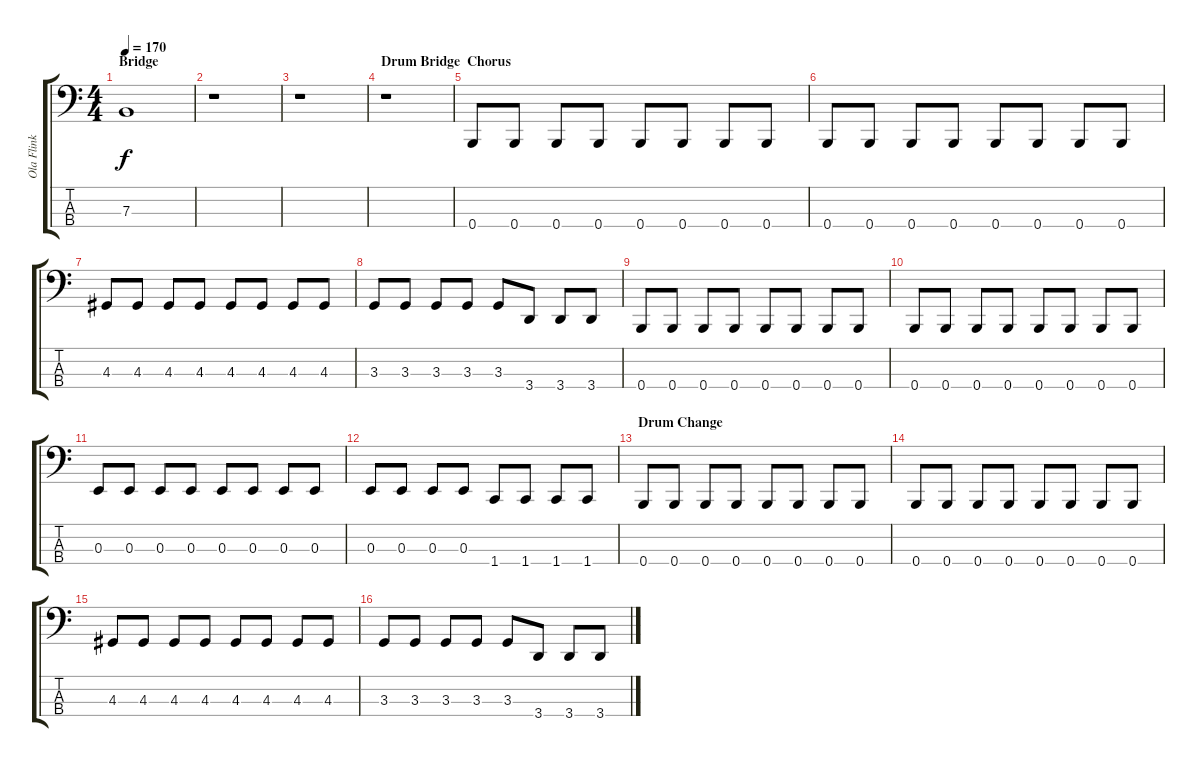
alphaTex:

\track ("Ola Flink -Bass-" "Ola Flink ") {instrument electricbasspick}
\staff {score tabs}
\tuning (Eb2 A1 E1 B0) {hide}
\ts (4 4)
\section ("" "Bridge")
\tempo 170
\clef f4
\ks c
7.3.1{dy f} |
r.1 |
r.1 |
\section ("" "Drum Bridge")
r.1 |
\section ("" "Chorus")
0.4.8 0.4.8 0.4.8 0.4.8 0.4.8 0.4.8 0.4.8 0.4.8 |
0.4.8 0.4.8 0.4.8 0.4.8 0.4.8 0.4.8 0.4.8 0.4.8 |
4.3.8 4.3.8 4.3.8 4.3.8 4.3.8 4.3.8 4.3.8 4.3.8 |
3.3.8 3.3.8 3.3.8 3.3.8 3.3.8 3.4.8 3.4.8 3.4.8 |
0.4.8 0.4.8 0.4.8 0.4.8 0.4.8 0.4.8 0.4.8 0.4.8 |
0.4.8 0.4.8 0.4.8 0.4.8 0.4.8 0.4.8 0.4.8 0.4.8 |
0.3.8 0.3.8 0.3.8 0.3.8 0.3.8 0.3.8 0.3.8 0.3.8 |
0.3.8 0.3.8 0.3.8 0.3.8 1.4.8 1.4.8 1.4.8 1.4.8 |
\section ("" "Drum Change")
0.4.8 0.4.8 0.4.8 0.4.8 0.4.8 0.4.8 0.4.8 0.4.8 |
0.4.8 0.4.8 0.4.8 0.4.8 0.4.8 0.4.8 0.4.8 0.4.8 |
4.3.8 4.3.8 4.3.8 4.3.8 4.3.8 4.3.8 4.3.8 4.3.8 |
3.3.8 3.3.8 3.3.8 3.3.8 3.3.8 3.4.8 3.4.8 3.4.8
